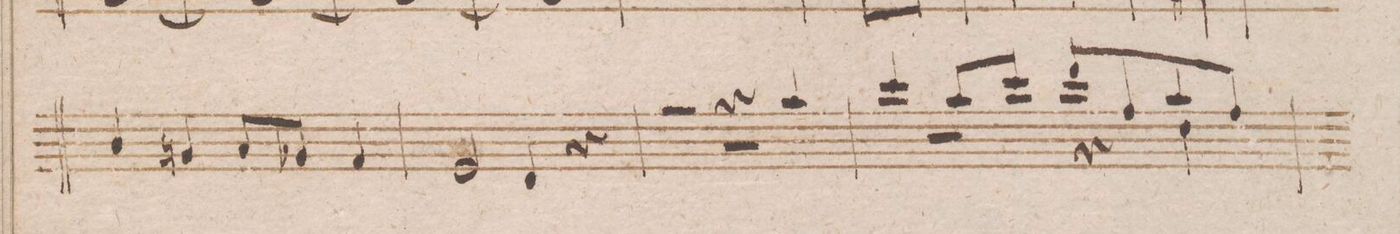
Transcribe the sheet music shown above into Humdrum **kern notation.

**kern	**dynam
*I"Violoncello et Baſso.	*
*clefF4	*
*k[b-]	*
*met(c)	*
*M4/4	*
4D/	.
4BBn/	.
8C/L	.
8BB-X/J	.
4AA/	.
=258	=258
2GG/	.
4FF/	.
4r	.
=259	=259
*^	*
2r	1r	.
4r	.	.
4c/	.	.
=260	=260	=260
4e/	2r	.
8c/L	.	.
8e/J	.	.
8f/L	4r	.
8A/	.	.
8c/	4F\	.
8A/J	.	.
*v	*v	*
=261	=261
*-	*-
